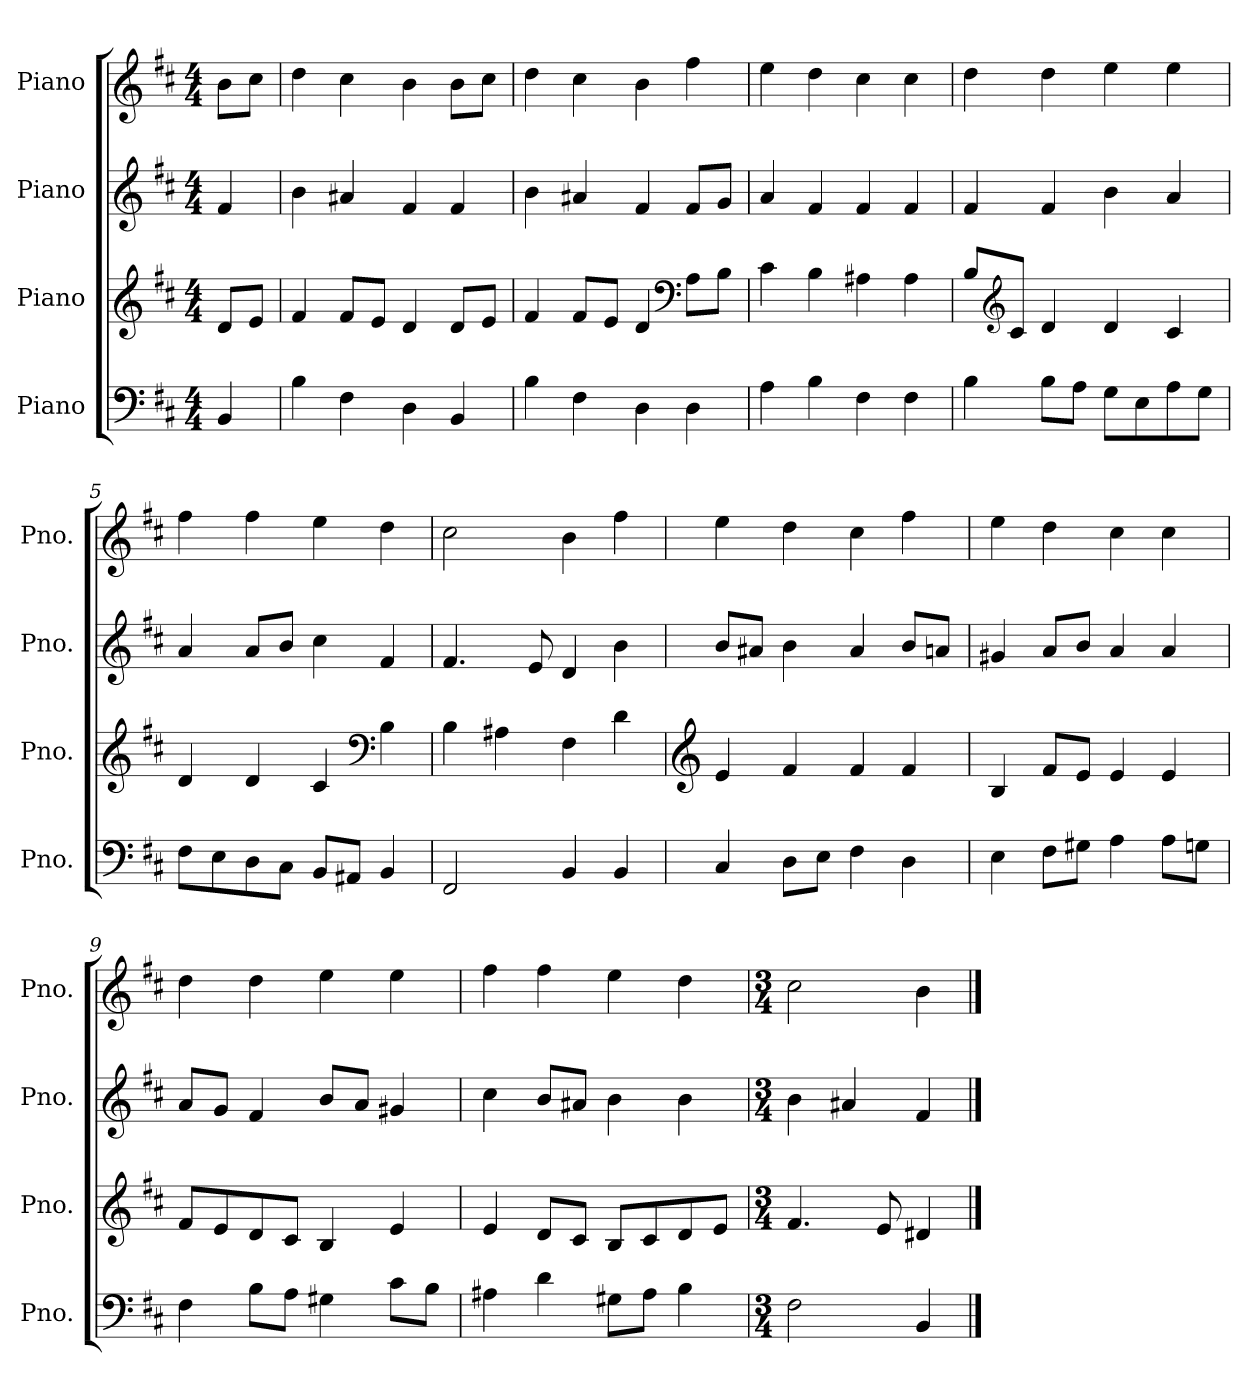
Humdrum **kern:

**kern	**kern	**kern	**kern
*part4	*part3	*part2	*part1
*staff4	*staff3	*staff2	*staff1
*I"Piano	*I"Piano	*I"Piano	*I"Piano
*I'Pno.	*I'Pno.	*I'Pno.	*I'Pno.
*clefF4	*clefG2	*clefG2	*clefG2
*k[f#c#]	*k[f#c#]	*k[f#c#]	*k[f#c#]
*M4/4	*M4/4	*M4/4	*M4/4
*MM120	*MM120	*MM120	*MM120
=	=	=	=
4BB/	8d/L	4f#/	8b\L
.	8e/J	.	8cc#\J
=1	=1	=1	=1
4B\	4f#/	4b\	4dd\
4F#\	8f#/L	4a#X/	4cc#\
.	8e/J	.	.
4D\	4d/	4f#/	4b\
4BB/	8d/L	4f#/	8b\L
.	8e/J	.	8cc#\J
=2	=2	=2	=2
4B\	4f#/	4b\	4dd\
4F#\	8f#/L	4a#X/	4cc#\
.	8e/J	.	.
4D\	4d/	4f#/	4b\
*	*clefF4	*	*
4D\	8A\L	8f#/L	4ff#\
.	8B\J	8g/J	.
=3	=3	=3	=3
4A\	4c#\	4a/	4ee\
4B\	4B\	4f#/	4dd\
4F#\	4A#X\	4f#/	4cc#\
4F#\	4A#\	4f#/	4cc#\
=4	=4	=4	=4
4B\	8B/L	4f#/	4dd\
*	*clefG2	*	*
.	8c#/J	.	.
8B\L	4d/	4f#/	4dd\
8A\J	.	.	.
8G\L	4d/	4b\	4ee\
8E\	.	.	.
8A\	4c#/	4a/	4ee\
8G\J	.	.	.
=5	=5	=5	=5
8F#\L	4d/	4a/	4ff#\
8E\	.	.	.
8D\	4d/	8a/L	4ff#\
8C#\J	.	8b/J	.
8BB/L	4c#/	4cc#\	4ee\
8AA#X/J	.	.	.
*	*clefF4	*	*
4BB/	4B\	4f#/	4dd\
!!LO:LB:g=z
=6	=6	=6	=6
2FF#/	4B\	4.f#/	2cc#\
.	4A#X\	.	.
.	.	8e/	.
4BB/	4F#\	4d/	4b\
4BB/	4d\	4b\	4ff#\
=7	=7	=7	=7
*	*clefG2	*	*
4C#/	4e/	8b/L	4ee\
.	.	8a#X/J	.
8D\L	4f#/	4b\	4dd\
8E\J	.	.	.
4F#\	4f#/	4a#/	4cc#\
4D\	4f#/	8b/L	4ff#\
.	.	8an/J	.
=8	=8	=8	=8
4E\	4B/	4g#X/	4ee\
8F#\L	8f#/L	8a/L	4dd\
8G#X\J	8e/J	8b/J	.
4A\	4e/	4a/	4cc#\
8A\L	4e/	4a/	4cc#\
8Gn\J	.	.	.
=9	=9	=9	=9
4F#\	8f#/L	8a/L	4dd\
.	8e/	8g/J	.
8B\L	8d/	4f#/	4dd\
8A\J	8c#/J	.	.
4G#X\	4B/	8b/L	4ee\
.	.	8a/J	.
8c#\L	4e/	4g#X/	4ee\
8B\J	.	.	.
!!LO:LB:g=z
=10	=10	=10	=10
4A#X\	4e/	4cc#\	4ff#\
4d\	8d/L	8b/L	4ff#\
.	8c#/J	8a#X/J	.
8G#X\L	8B/L	4b\	4ee\
8A#\J	8c#/	.	.
4B\	8d/	4b\	4dd\
.	8e/J	.	.
=11	=11	=11	=11
*M3/4	*M3/4	*M3/4	*M3/4
2F#\	4.f#/	4b\	2cc#\
.	.	4a#X/	.
.	8e/	.	.
4BB/	4d#X/	4f#/	4b\
==	==	==	==
*-	*-	*-	*-
